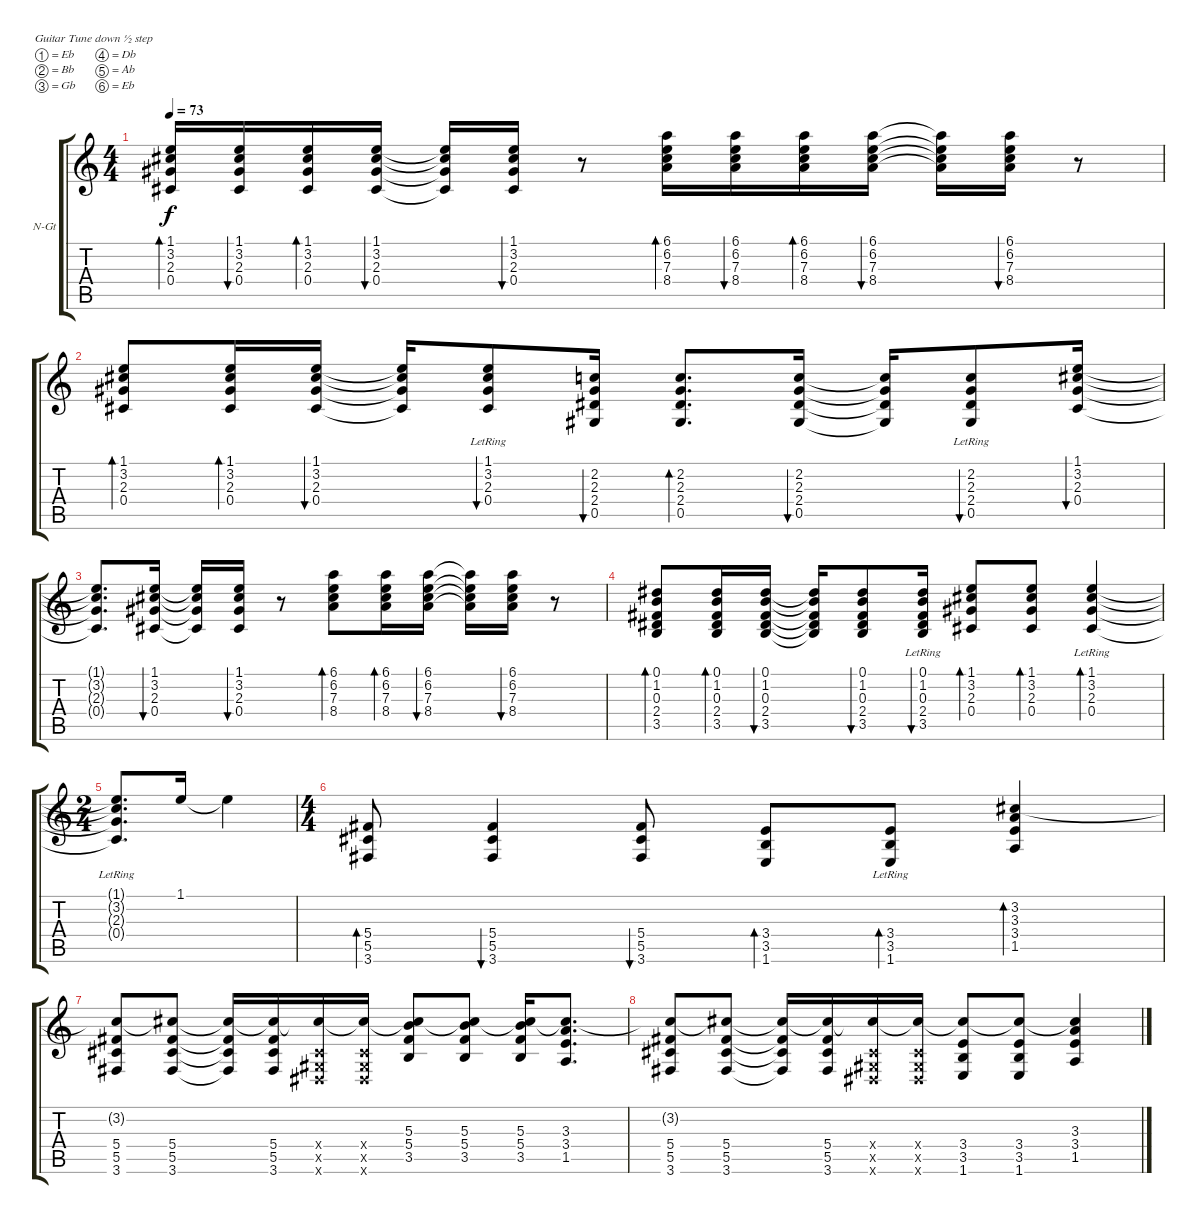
\bracketExtendMode groupsimilarinstruments
\firstSystemTrackNameOrientation horizontal
\otherSystemsTrackNameOrientation horizontal
\track ("Guit 2" "N-Gt") {instrument acousticguitarnylon}
\staff {score tabs}
\tuning (Eb4 Bb3 Gb3 Db3 Ab2 Eb2)
\ts (4 4)
\tempo 73
\clef g2
\ks c
(1.1 3.2 2.3 0.4).16{bd 30 dy f} (1.1 3.2 2.3 0.4).16{bu 30} (1.1 3.2 2.3 0.4).16{bd 30} (1.1 3.2 2.3 0.4).16{bu 30} (1.1{t} 3.2{t} 2.3{t} 0.4{t}).16 (1.1 3.2 2.3 0.4).16{bu 30} r.8 (6.1 6.2 7.3 8.4).16{bd 30} (6.1 6.2 7.3 8.4).16{bu 30} (6.1 6.2 7.3 8.4).16{bd 30} (6.1 6.2 7.3 8.4).16{bu 60} (6.1{t} 6.2{t} 7.3{t} 8.4{t}).16 (6.1 6.2 7.3 8.4).16{bu 30} r.8 |
(1.1 3.2 2.3 0.4).8{bd 60} (1.1 3.2 2.3 0.4).16{bd 30} (1.1 3.2 2.3 0.4).16{bu 30} (1.1{t} 3.2{t} 2.3{t} 0.4{t}).16 (1.1{lr} 3.2 2.3 0.4).8{bu 30} (2.2 2.3 2.4 0.5).16{bu 30} (2.2 2.3 2.4 0.5).8{d bd 30} (2.2 2.3 2.4 0.5).16{bu 30} (2.2{t} 2.3{t} 2.4{t} 0.5{t}).16 (2.2 2.3 2.4 0.5{lr}).8{bu 30} (1.1 3.2 2.3 0.4).16{bu 30} |
(1.1{t} 3.2{t} 2.3{t} 0.4{t}).8{d} (1.1 3.2 2.3 0.4).16{bu 30} (1.1{t} 3.2{t} 2.3{t} 0.4{t}).16 (1.1 3.2 2.3 0.4).16{bu 30} r.8 (6.1 6.2 7.3 8.4).8{bd 30} (6.1 6.2 7.3 8.4).16{bd 30} (6.1 6.2 7.3 8.4).16{bu 30} (6.1{t} 6.2{t} 7.3{t} 8.4{t}).16 (6.1 6.2 7.3 8.4).16{bu 30} r.8 |
(0.1 1.2 0.3 2.4 3.5).8{bd 30} (0.1 1.2 0.3 2.4 3.5).16{bd 30} (0.1 1.2 0.3 2.4 3.5).16{bu 30} (0.1{t} 1.2{t} 0.3{t} 2.4{t} 3.5{t}).16 (0.1 1.2 0.3 2.4 3.5).8{bu 30} (0.1 1.2 0.3 2.4 3.5{lr}).16{bu 30} (1.1 3.2 2.3 0.4).8{bd 30} (1.1 3.2 2.3 0.4).8{bd 30} (1.1 3.2{lr} 2.3{lr} 0.4{lr}).4{bd 120} |
\ts (2 4)
(1.1{t} 3.2{lr t} 2.3{lr t} 0.4{lr t}).8{d} 1.1.16 1.1{t}.4 |
\ts (4 4)
(5.4 5.5 3.6).8{bd 30} (5.4 5.5 3.6).4{bu 30} (5.4 5.5 3.6).8{bu 30} (3.4 3.5 1.6).8{bd 30} (3.4 3.5 1.6{lr}).8{bd 30} (3.2 3.3 3.4 1.5).4{bd 30} |
(5.4 5.5 3.6 3.2{t}).8 (5.4 5.5 3.6 3.2{t}).8 (5.4{t} 5.5{t} 3.6{t} 3.2{t}).16 (5.4 5.5 3.6 3.2{t}).16 (0.4{x} 0.5{x} 0.6{x} 3.2{t}).16 (0.4{x} 0.5{x} 0.6{x} 3.2{t}).16 (5.3 5.4 3.5 3.2{t}).8 (5.3 5.4 3.5 3.2{t}).8 (5.3 5.4 3.5 3.2{t}).16 (3.3 3.4 1.5 3.2{t}).8{d} |
(5.4 5.5 3.6 3.2{t}).8 (5.4 5.5 3.6 3.2{t}).8 (5.4{t} 5.5{t} 3.6{t} 3.2{t}).16 (5.4 5.5 3.6 3.2{t}).16 (0.4{x} 0.5{x} 0.6{x} 3.2{t}).16 (0.4{x} 0.5{x} 0.6{x} 3.2{t}).16 (3.4 3.5 1.6 3.2{t}).8 (3.4 3.5 1.6 3.2{t}).8 (3.3 3.4 1.5 3.2{t}).4
